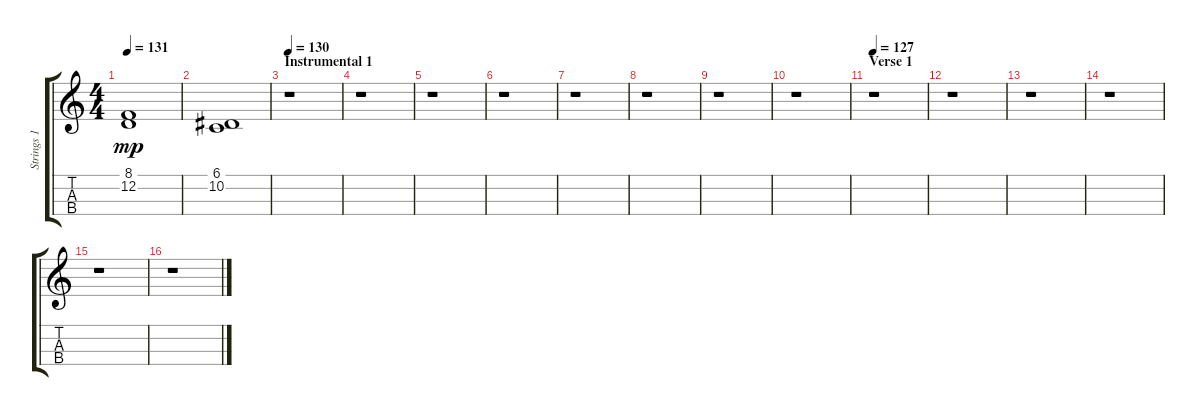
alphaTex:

\track ("Strings 1" "Strings 1") {instrument cello}
\staff {score tabs}
\tuning (A3 D3 G2 C2) {hide}
\ts (4 4)
\tempo 131
\clef g2
\ks c
(8.1 12.2).1{dy mp} |
(6.1 10.2).1 |
\section ("" "Instrumental 1")
\tempo 130
r.1 |
r.1 |
r.1 |
r.1 |
r.1 |
r.1 |
r.1 |
r.1 |
\section ("" "Verse 1")
\tempo 127
r.1 |
r.1 |
r.1 |
r.1 |
r.1 |
r.1
